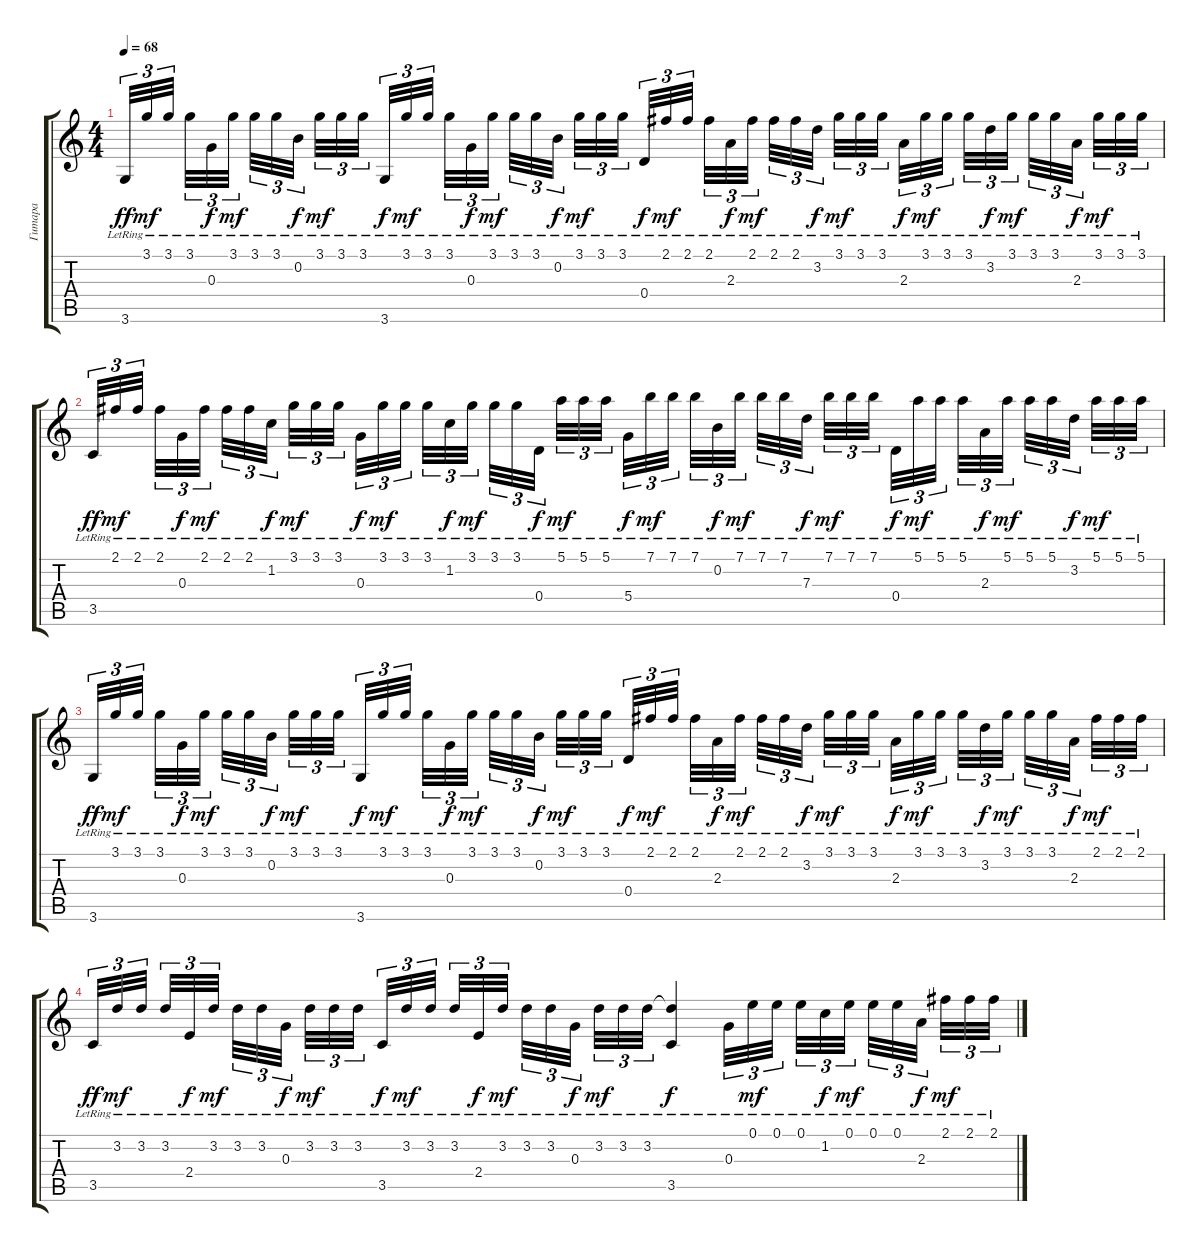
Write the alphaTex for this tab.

\track ("Гитара " "Гитара ") {instrument acousticguitarnylon}
\staff {score tabs}
\tuning (E4 B3 G3 D3 A2 E2) {hide}
\ts (4 4)
\tempo 68
\clef g2
\ks c
3.6{lr}.32{tu (3 2) dy ff} 3.1{lr}.32{tu (3 2) dy mf} 3.1{lr}.32{tu (3 2)} 3.1{lr}.32{tu (3 2)} 0.3{lr}.32{tu (3 2) dy f} 3.1{lr}.32{tu (3 2) dy mf} 3.1{lr}.32{tu (3 2)} 3.1{lr}.32{tu (3 2)} 0.2{lr}.32{tu (3 2) dy f} 3.1{lr}.32{tu (3 2) dy mf} 3.1{lr}.32{tu (3 2)} 3.1{lr}.32{tu (3 2)} 3.6{lr}.32{tu (3 2) dy f} 3.1{lr}.32{tu (3 2) dy mf} 3.1{lr}.32{tu (3 2)} 3.1{lr}.32{tu (3 2)} 0.3{lr}.32{tu (3 2) dy f} 3.1{lr}.32{tu (3 2) dy mf} 3.1{lr}.32{tu (3 2)} 3.1{lr}.32{tu (3 2)} 0.2{lr}.32{tu (3 2) dy f} 3.1{lr}.32{tu (3 2) dy mf} 3.1{lr}.32{tu (3 2)} 3.1{lr}.32{tu (3 2)} 0.4{lr}.32{tu (3 2) dy f} 2.1{lr}.32{tu (3 2) dy mf} 2.1{lr}.32{tu (3 2)} 2.1{lr}.32{tu (3 2)} 2.3{lr}.32{tu (3 2) dy f} 2.1{lr}.32{tu (3 2) dy mf} 2.1{lr}.32{tu (3 2)} 2.1{lr}.32{tu (3 2)} 3.2{lr}.32{tu (3 2) dy f} 3.1{lr}.32{tu (3 2) dy mf} 3.1{lr}.32{tu (3 2)} 3.1{lr}.32{tu (3 2)} 2.3{lr}.32{tu (3 2) dy f} 3.1{lr}.32{tu (3 2) dy mf} 3.1{lr}.32{tu (3 2)} 3.1{lr}.32{tu (3 2)} 3.2{lr}.32{tu (3 2) dy f} 3.1{lr}.32{tu (3 2) dy mf} 3.1{lr}.32{tu (3 2)} 3.1{lr}.32{tu (3 2)} 2.3{lr}.32{tu (3 2) dy f} 3.1{lr}.32{tu (3 2) dy mf} 3.1{lr}.32{tu (3 2)} 3.1{lr}.32{tu (3 2)} |
3.5{lr}.32{tu (3 2) dy ff} 2.1{lr}.32{tu (3 2) dy mf} 2.1{lr}.32{tu (3 2)} 2.1{lr}.32{tu (3 2)} 0.3{lr}.32{tu (3 2) dy f} 2.1{lr}.32{tu (3 2) dy mf} 2.1{lr}.32{tu (3 2)} 2.1{lr}.32{tu (3 2)} 1.2{lr}.32{tu (3 2) dy f} 3.1{lr}.32{tu (3 2) dy mf} 3.1{lr}.32{tu (3 2)} 3.1{lr}.32{tu (3 2)} 0.3{lr}.32{tu (3 2) dy f} 3.1{lr}.32{tu (3 2) dy mf} 3.1{lr}.32{tu (3 2)} 3.1{lr}.32{tu (3 2)} 1.2{lr}.32{tu (3 2) dy f} 3.1{lr}.32{tu (3 2) dy mf} 3.1{lr}.32{tu (3 2)} 3.1{lr}.32{tu (3 2)} 0.4{lr}.32{tu (3 2) dy f} 5.1{lr}.32{tu (3 2) dy mf} 5.1{lr}.32{tu (3 2)} 5.1{lr}.32{tu (3 2)} 5.4{lr}.32{tu (3 2) dy f} 7.1{lr}.32{tu (3 2) dy mf} 7.1{lr}.32{tu (3 2)} 7.1{lr}.32{tu (3 2)} 0.2{lr}.32{tu (3 2) dy f} 7.1{lr}.32{tu (3 2) dy mf} 7.1{lr}.32{tu (3 2)} 7.1{lr}.32{tu (3 2)} 7.3{lr}.32{tu (3 2) dy f} 7.1{lr}.32{tu (3 2) dy mf} 7.1{lr}.32{tu (3 2)} 7.1{lr}.32{tu (3 2)} 0.4{lr}.32{tu (3 2) dy f} 5.1{lr}.32{tu (3 2) dy mf} 5.1{lr}.32{tu (3 2)} 5.1{lr}.32{tu (3 2)} 2.3{lr}.32{tu (3 2) dy f} 5.1{lr}.32{tu (3 2) dy mf} 5.1{lr}.32{tu (3 2)} 5.1{lr}.32{tu (3 2)} 3.2{lr}.32{tu (3 2) dy f} 5.1{lr}.32{tu (3 2) dy mf} 5.1{lr}.32{tu (3 2)} 5.1{lr}.32{tu (3 2)} |
3.6{lr}.32{tu (3 2) dy ff} 3.1{lr}.32{tu (3 2) dy mf} 3.1{lr}.32{tu (3 2)} 3.1{lr}.32{tu (3 2)} 0.3{lr}.32{tu (3 2) dy f} 3.1{lr}.32{tu (3 2) dy mf} 3.1{lr}.32{tu (3 2)} 3.1{lr}.32{tu (3 2)} 0.2{lr}.32{tu (3 2) dy f} 3.1{lr}.32{tu (3 2) dy mf} 3.1{lr}.32{tu (3 2)} 3.1{lr}.32{tu (3 2)} 3.6{lr}.32{tu (3 2) dy f} 3.1{lr}.32{tu (3 2) dy mf} 3.1{lr}.32{tu (3 2)} 3.1{lr}.32{tu (3 2)} 0.3{lr}.32{tu (3 2) dy f} 3.1{lr}.32{tu (3 2) dy mf} 3.1{lr}.32{tu (3 2)} 3.1{lr}.32{tu (3 2)} 0.2{lr}.32{tu (3 2) dy f} 3.1{lr}.32{tu (3 2) dy mf} 3.1{lr}.32{tu (3 2)} 3.1{lr}.32{tu (3 2)} 0.4{lr}.32{tu (3 2) dy f} 2.1{lr}.32{tu (3 2) dy mf} 2.1{lr}.32{tu (3 2)} 2.1{lr}.32{tu (3 2)} 2.3{lr}.32{tu (3 2) dy f} 2.1{lr}.32{tu (3 2) dy mf} 2.1{lr}.32{tu (3 2)} 2.1{lr}.32{tu (3 2)} 3.2{lr}.32{tu (3 2) dy f} 3.1{lr}.32{tu (3 2) dy mf} 3.1{lr}.32{tu (3 2)} 3.1{lr}.32{tu (3 2)} 2.3{lr}.32{tu (3 2) dy f} 3.1{lr}.32{tu (3 2) dy mf} 3.1{lr}.32{tu (3 2)} 3.1{lr}.32{tu (3 2)} 3.2{lr}.32{tu (3 2) dy f} 3.1{lr}.32{tu (3 2) dy mf} 3.1{lr}.32{tu (3 2)} 3.1{lr}.32{tu (3 2)} 2.3{lr}.32{tu (3 2) dy f} 2.1{lr}.32{tu (3 2) dy mf} 2.1{lr}.32{tu (3 2)} 2.1{lr}.32{tu (3 2)} |
3.5{lr}.32{tu (3 2) dy ff} 3.2{lr}.32{tu (3 2) dy mf} 3.2{lr}.32{tu (3 2)} 3.2{lr}.32{tu (3 2)} 2.4{lr}.32{tu (3 2) dy f} 3.2{lr}.32{tu (3 2) dy mf} 3.2{lr}.32{tu (3 2)} 3.2{lr}.32{tu (3 2)} 0.3{lr}.32{tu (3 2) dy f} 3.2{lr}.32{tu (3 2) dy mf} 3.2{lr}.32{tu (3 2)} 3.2{lr}.32{tu (3 2)} 3.5{lr}.32{tu (3 2) dy f} 3.2{lr}.32{tu (3 2) dy mf} 3.2{lr}.32{tu (3 2)} 3.2{lr}.32{tu (3 2)} 2.4{lr}.32{tu (3 2) dy f} 3.2{lr}.32{tu (3 2) dy mf} 3.2{lr}.32{tu (3 2)} 3.2{lr}.32{tu (3 2)} 0.3{lr}.32{tu (3 2) dy f} 3.2{lr}.32{tu (3 2) dy mf} 3.2{lr}.32{tu (3 2)} 3.2{lr}.32{tu (3 2)} (3.2{t} 3.5{lr}).4{dy f} 0.3{lr}.32{tu (3 2)} 0.1{lr}.32{tu (3 2) dy mf} 0.1{lr}.32{tu (3 2)} 0.1{lr}.32{tu (3 2)} 1.2{lr}.32{tu (3 2) dy f} 0.1{lr}.32{tu (3 2) dy mf} 0.1{lr}.32{tu (3 2)} 0.1{lr}.32{tu (3 2)} 2.3{lr}.32{tu (3 2) dy f} 2.1{lr}.32{tu (3 2) dy mf} 2.1{lr}.32{tu (3 2)} 2.1{lr}.32{tu (3 2)}
